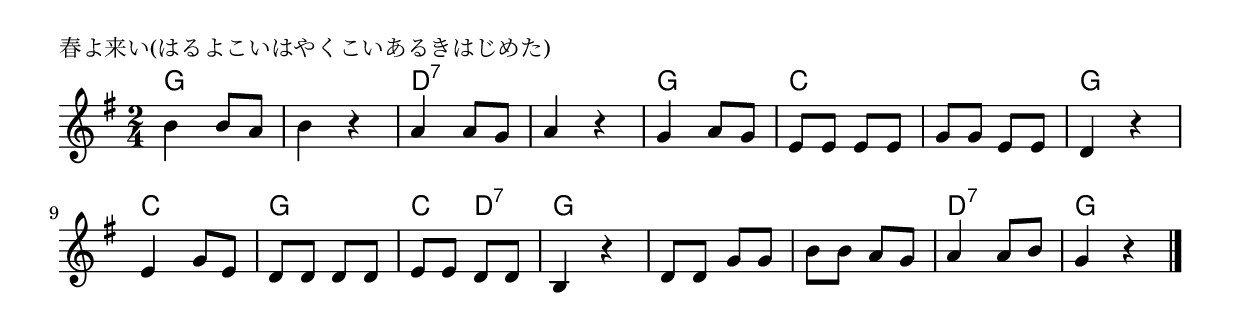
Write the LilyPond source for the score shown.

\version "2.18.2"

% 春よ来い(はるよこいはやくこいあるきはじめた)
% \index{はるよこい@春よ来い(はるよこいはやくこいあるきはじめた)}

\header {
piece = "春よ来い(はるよこいはやくこいあるきはじめた)"
}

melody =
\relative c'' {
\key g \major
\time 2/4
\set Score.tempoHideNote = ##t
\tempo 4=70
\numericTimeSignature

b4 b8 a 
b4 r
a a8 g
a4 r

g a8 g
e e e e
g g e e 
d4 r

e4 g8 e
d d d d 
e e d d 
b4 r

d8 d g g
b b a g
a4 a8 b
g4 r

\bar "|."
}
\score {
<<
\chords {
\set noChordSymbol = ""
\set chordChanges=##t
%
g4 g g g d:7 d:7 d:7 d:7
g g c c c c g g
c c g g c d:7 g g
g g g g d:7 d:7 g g


}
\new Staff {\melody}
>>
\layout {
line-width = #190
indent = 0\mm
}
\midi {}
}